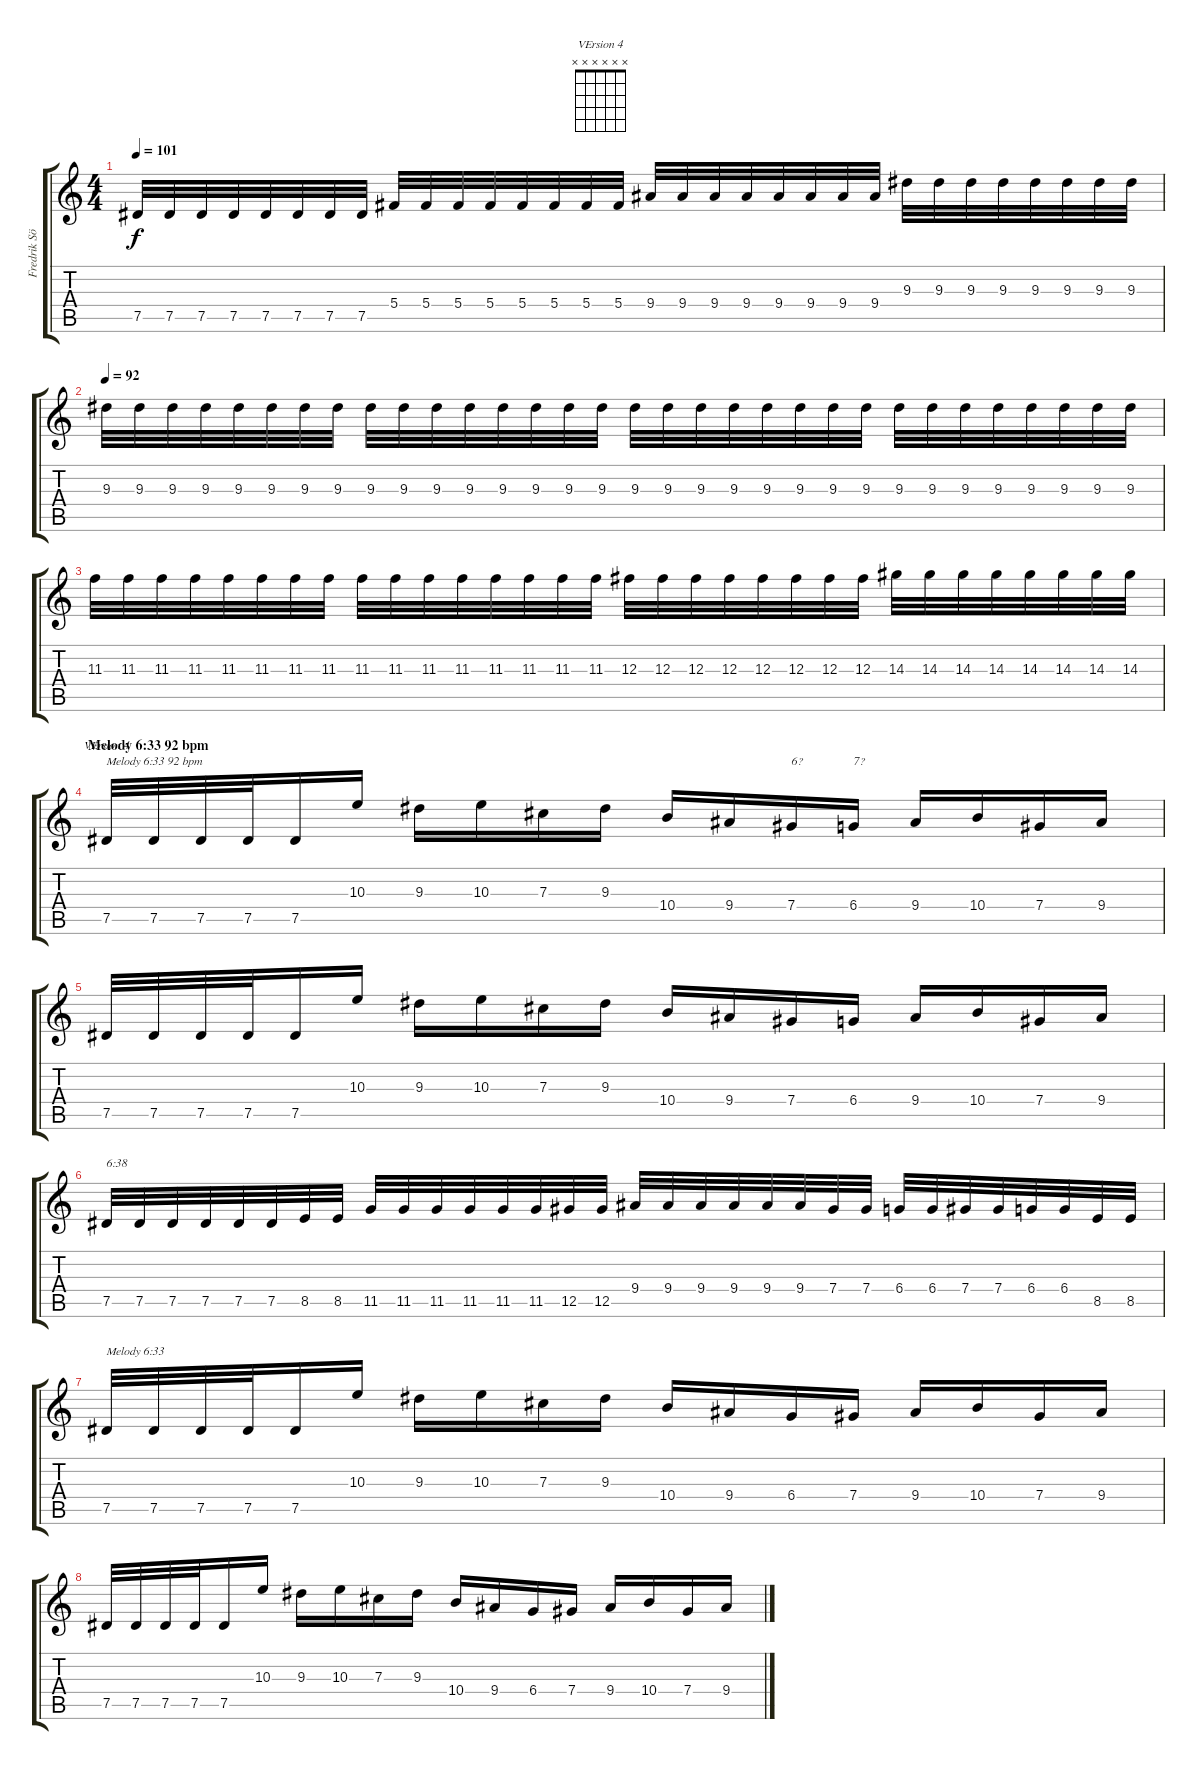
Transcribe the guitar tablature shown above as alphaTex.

\track ("Fredrik Söderberg (D# Tuning)" "Fredrik Sö") {instrument overdrivenguitar}
\staff {score tabs}
\tuning (Eb4 Bb3 Gb3 Db3 Ab2 Eb2) {hide}
\chord ("VErsion 4" x x x x x x)
\ts (4 4)
\tempo 101
\clef g2
\ks c
7.5.32{dy f} 7.5.32 7.5.32 7.5.32 7.5.32 7.5.32 7.5.32 7.5.32 5.4.32 5.4.32 5.4.32 5.4.32 5.4.32 5.4.32 5.4.32 5.4.32 9.4.32 9.4.32 9.4.32 9.4.32 9.4.32 9.4.32 9.4.32 9.4.32 9.3.32 9.3.32 9.3.32 9.3.32 9.3.32 9.3.32 9.3.32 9.3.32 |
\tempo 92
9.3.32 9.3.32 9.3.32 9.3.32 9.3.32 9.3.32 9.3.32 9.3.32 9.3.32 9.3.32 9.3.32 9.3.32 9.3.32 9.3.32 9.3.32 9.3.32 9.3.32 9.3.32 9.3.32 9.3.32 9.3.32 9.3.32 9.3.32 9.3.32 9.3.32 9.3.32 9.3.32 9.3.32 9.3.32 9.3.32 9.3.32 9.3.32 |
11.3.32 11.3.32 11.3.32 11.3.32 11.3.32 11.3.32 11.3.32 11.3.32 11.3.32 11.3.32 11.3.32 11.3.32 11.3.32 11.3.32 11.3.32 11.3.32 12.3.32 12.3.32 12.3.32 12.3.32 12.3.32 12.3.32 12.3.32 12.3.32 14.3.32 14.3.32 14.3.32 14.3.32 14.3.32 14.3.32 14.3.32 14.3.32 |
\section ("" "Melody 6:33 92 bpm")
7.5.32{ch "VErsion 4" txt "Melody 6:33 92 bpm"} 7.5.32 7.5.32 7.5.32 7.5.16 10.3.16 9.3.16 10.3.16 7.3.16 9.3.16 10.4.16 9.4.16 7.4.16{txt "6?"} 6.4.16{txt "7?"} 9.4.16 10.4.16 7.4.16 9.4.16 |
7.5.32 7.5.32 7.5.32 7.5.32 7.5.16 10.3.16 9.3.16 10.3.16 7.3.16 9.3.16 10.4.16 9.4.16 7.4.16 6.4.16 9.4.16 10.4.16 7.4.16 9.4.16 |
7.5.32{txt "6:38"} 7.5.32 7.5.32 7.5.32 7.5.32 7.5.32 8.5.32 8.5.32 11.5.32 11.5.32 11.5.32 11.5.32 11.5.32 11.5.32 12.5.32 12.5.32 9.4.32 9.4.32 9.4.32 9.4.32 9.4.32 9.4.32 7.4.32 7.4.32 6.4.32 6.4.32 7.4.32 7.4.32 6.4.32 6.4.32 8.5.32 8.5.32 |
7.5.32{txt "Melody 6:33"} 7.5.32 7.5.32 7.5.32 7.5.16 10.3.16 9.3.16 10.3.16 7.3.16 9.3.16 10.4.16 9.4.16 6.4.16 7.4.16 9.4.16 10.4.16 7.4.16 9.4.16 |
7.5.32 7.5.32 7.5.32 7.5.32 7.5.16 10.3.16 9.3.16 10.3.16 7.3.16 9.3.16 10.4.16 9.4.16 6.4.16 7.4.16 9.4.16 10.4.16 7.4.16 9.4.16
